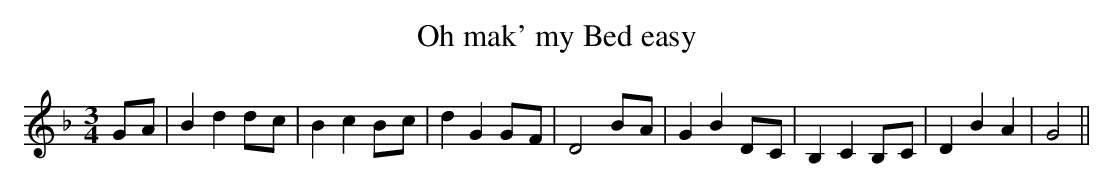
X:1
T:Oh mak' my Bed easy
M:3/4
L:1/8
K:F
G-A| B2 d2d-c| B2 c2B-c| d2 G2G-F| D4B-A| G2 B2D-C| B,2 C2B,-C| D2 B2 A2|\
 G4||
